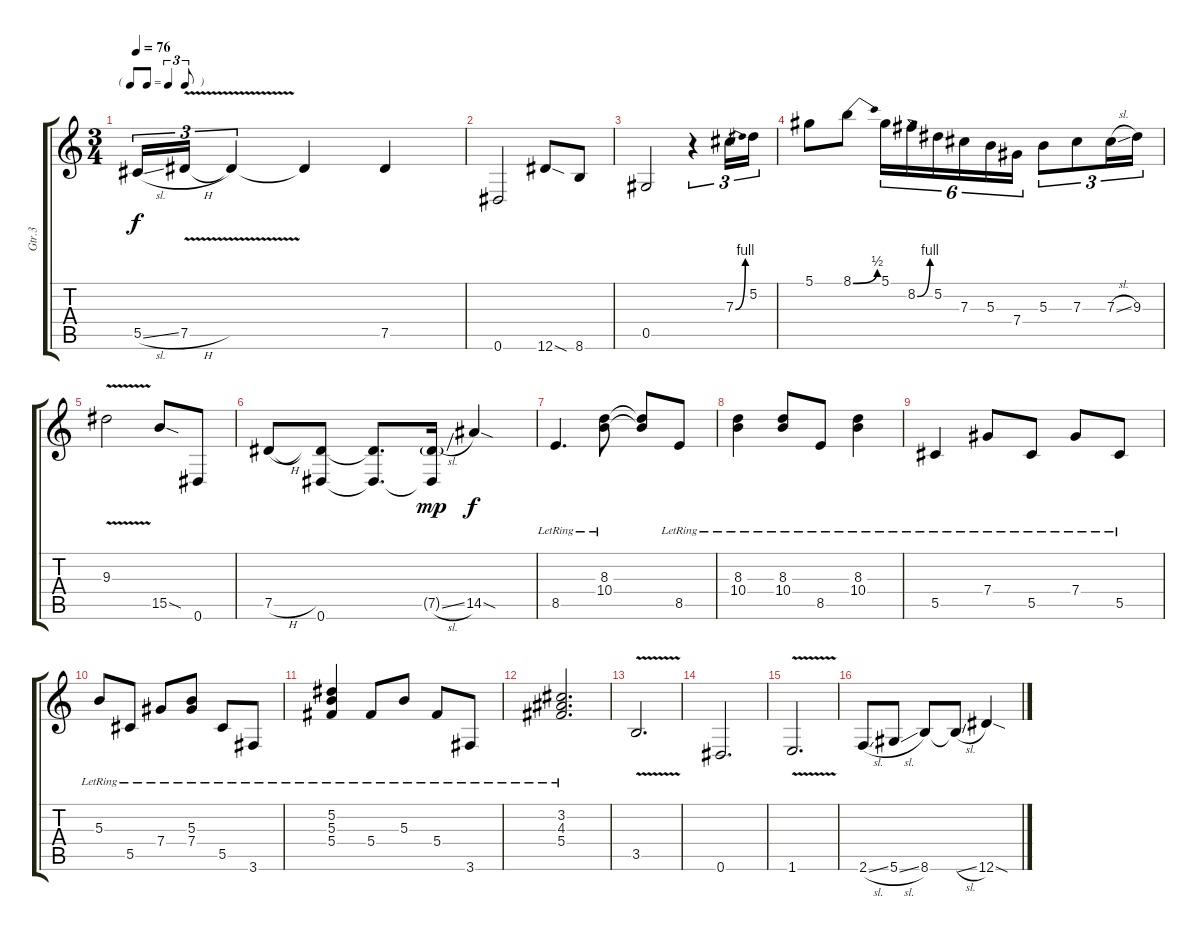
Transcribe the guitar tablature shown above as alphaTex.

\track ("Gtr.3" "Gtr.3") {instrument acousticguitarsteel}
\staff {score tabs}
\tuning (Eb4 Bb3 Gb3 Db3 Ab2 Eb2) {hide}
\ts (3 4)
\tf triplet8th
\tempo 76
\clef g2
\ks c
5.5{sl}.16{tu (3 2) dy f} 7.5{v h}.16{tu (3 2)} 7.5{t}.4{tu (3 2)} 7.5{t}.4 7.5.4 |
0.6.2 12.6{sod}.8 8.6.8 |
0.5.2 r.4{tu (3 2)} 7.3{be (bend 0 0 60 4)}.16{tu (3 2)} 5.2.16{tu (3 2)} |
5.1.8 8.1{be (bend 0 0 60 2)}.8 5.1.16{tu (6 4)} 8.2{be (bend 0 0 60 4)}.16{tu (6 4)} 5.2.16{tu (6 4)} 7.3.16{tu (6 4) beam merge} 5.3.16{tu (6 4)} 7.4.16{tu (6 4)} 5.3.8{tu (3 2)} 7.3.8{tu (3 2) beam merge} 7.3{sl}.16{tu (3 2)} 9.3.16{tu (3 2)} |
9.3{v}.2 15.5{sod}.8 0.6.8 |
7.5{h}.8 (7.5{t} 0.6).8 (7.5{t} 0.6{t}).8{d} (7.5{sl g} 0.6{t}).16{dy mp} 14.5{sod}.4{dy f} |
8.5{lr}.4{d} (8.3{lr} 10.4{lr}).8 (8.3{t} 10.4{t}).8 8.5{lr}.8 |
(8.3{lr} 10.4{lr}).4 (8.3{lr} 10.4{lr}).8 8.5{lr}.8 (8.3{lr} 10.4{lr}).4 |
5.5{lr}.4 7.4{lr}.8 5.5{lr}.8 7.4{lr}.8 5.5{lr}.8 |
5.3{lr}.8 5.5{lr}.8 7.4{lr}.8 (5.3{lr} 7.4{lr}).8 5.5{lr}.8 3.6{lr}.8 |
(5.2{lr} 5.3{lr} 5.4{lr}).4 5.4{lr}.8 5.3{lr}.8 5.4{lr}.8 3.6{lr}.8 |
(3.2{lr} 4.3{lr} 5.4{lr}).2{d} |
3.5{v}.2{d} |
0.6.2{d} |
1.6{v}.2{d} |
2.6{sl}.8 5.6{sl}.8 8.6.8 8.6{sl t}.8 12.6{sod}.4
